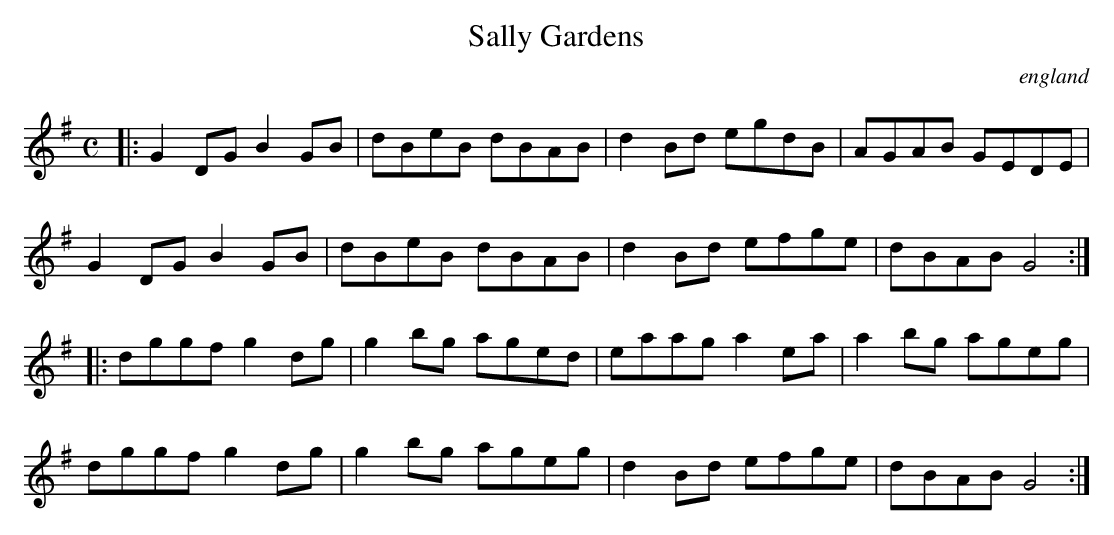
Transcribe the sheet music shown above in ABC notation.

X:1
T:Sally Gardens
O:england
M:C
K:G
|:G2 DG B2 GB | dBeB dBAB | d2 Bd egdB | AGAB GEDE|
G2 DG B2 GB | dBeB dBAB | d2 Bd efge | dBAB G4:|
|: dggf g2 dg | g2 bg aged | eaag a2 ea | a2 bg ageg |
dggf g2 dg | g2 bg ageg | d2 Bd efge | dBAB G4:|
